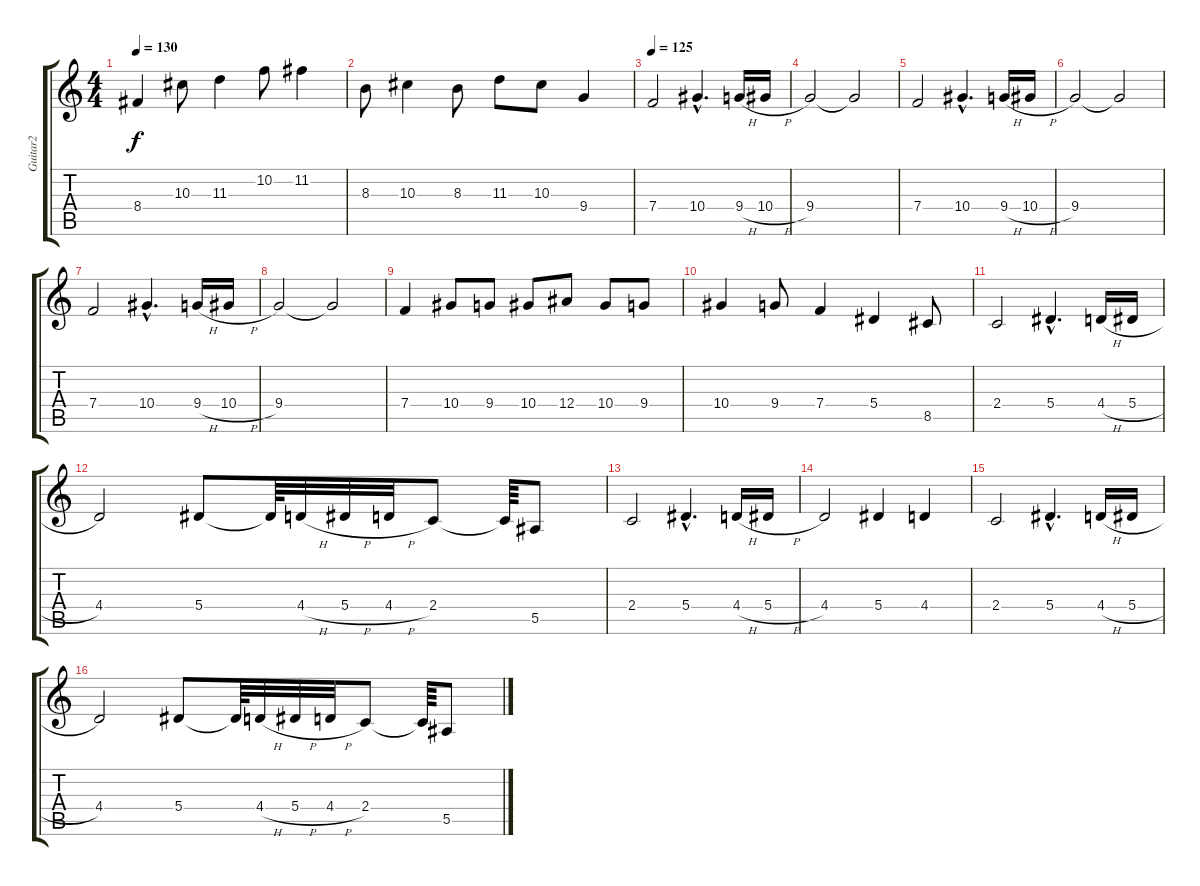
\track ("Guitar2" "Guitar2") {instrument distortionguitar}
\staff {score tabs}
\tuning (C4 G3 Eb3 Bb2 F2 C2) {hide}
\ts (4 4)
\tempo 130
\clef g2
\ks c
8.4.4{dy f} 10.3.8 11.3.4 10.2.8 11.2.4 |
8.3.8 10.3.4 8.3.8 11.3.8 10.3.8 9.4.4 |
\tempo 125
7.4.2 10.4{hac}.4{d} 9.4{h}.16 10.4{h}.16 |
9.4.2 9.4{t}.2 |
7.4.2 10.4{hac}.4{d} 9.4{h}.16 10.4{h}.16 |
9.4.2 9.4{t}.2 |
7.4.2 10.4{hac}.4{d} 9.4{h}.16 10.4{h}.16 |
9.4.2 9.4{t}.2 |
7.4.4 10.4.8 9.4.8 10.4.8 12.4.8 10.4.8 9.4.8 |
10.4.4 9.4.8 7.4.4 5.4.4 8.5.8 |
2.4.2 5.4{hac}.4{d} 4.4{h}.16 5.4{h}.16 |
4.4.2 5.4.8 5.4{t}.64 4.4{h}.32 5.4{h}.32 4.4{h}.32 2.4.8 2.4{t}.64 5.5.8 |
2.4.2 5.4{hac}.4{d} 4.4{h}.16 5.4{h}.16 |
4.4.2 5.4.4 4.4.4 |
2.4.2 5.4{hac}.4{d} 4.4{h}.16 5.4{h}.16 |
4.4.2 5.4.8 5.4{t}.64 4.4{h}.32 5.4{h}.32 4.4{h}.32 2.4.8 2.4{t}.64 5.5.8
